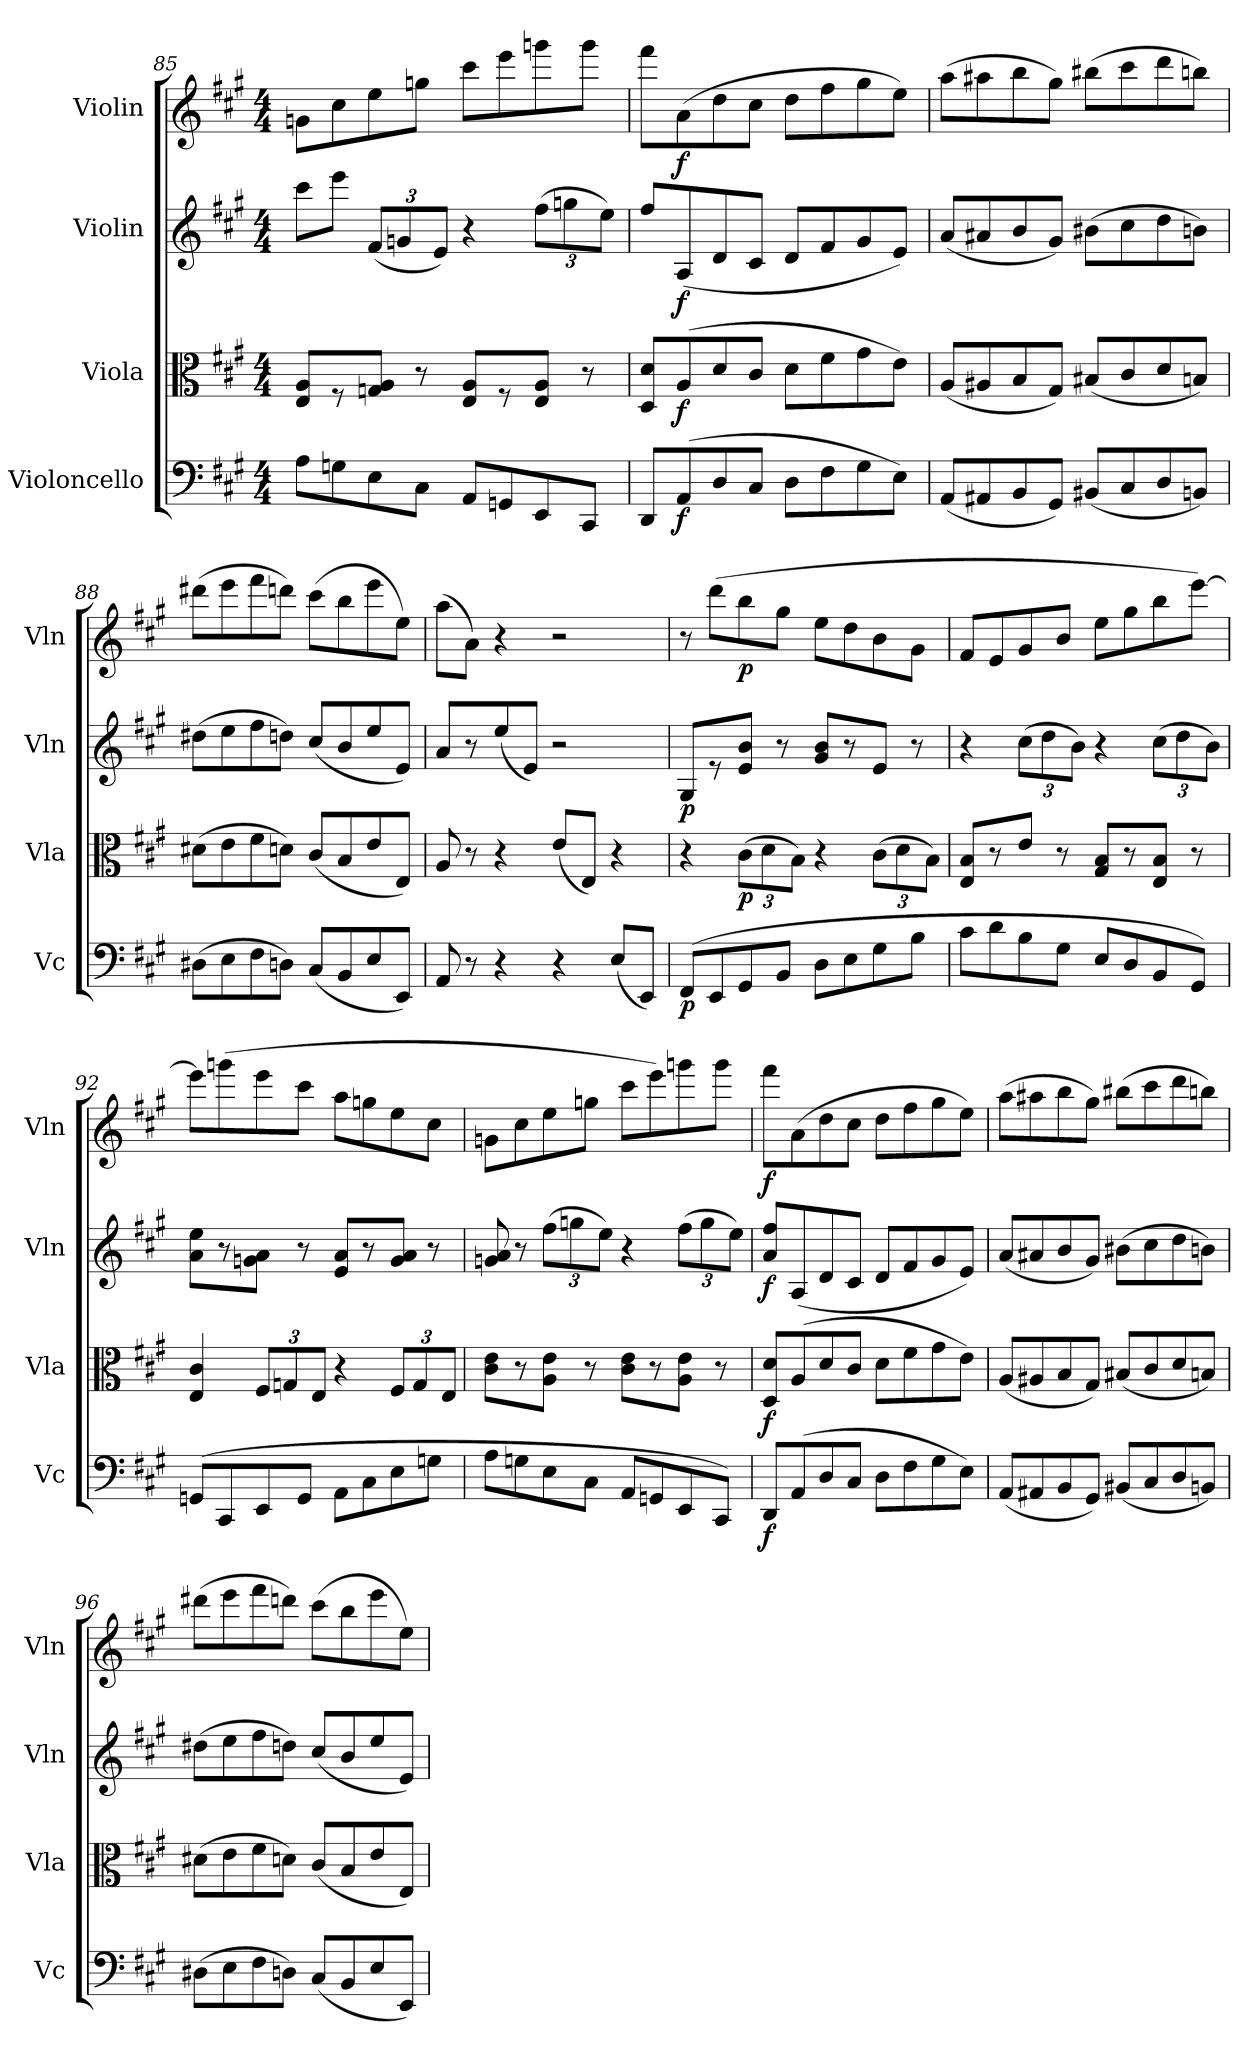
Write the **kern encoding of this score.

**kern	**dynam	**kern	**dynam	**kern	**dynam	**kern	**dynam
*part4	*part4	*part3	*part3	*part2	*part2	*part1	*part1
*staff4	*staff4	*staff3	*staff3	*staff2	*staff2	*staff1	*staff1
*I"Violoncello	*	*I"Viola	*	*I"Violin	*	*I"Violin	*
*I'Vc	*	*I'Vla	*	*I'Vln	*	*I'Vln	*
*clefF4	*	*clefC3	*	*clefG2	*	*clefG2	*
*k[f#c#g#]	*	*k[f#c#g#]	*	*k[f#c#g#]	*	*k[f#c#g#]	*
*M4/4	*	*M4/4	*	*M4/4	*	*M4/4	*
=85	=85	=85	=85	=85	=85	=85	=85
8A\L	.	8E/ 8A/L	.	8ccc#\L	.	8gn\L	.
8Gn\	.	8r	.	8eee\J	.	8cc#\	.
8E\	.	8Gn/ 8A/J	.	(12f#/L	.	8ee\	.
.	.	.	.	12gn/	.	.	.
8C#\J	.	8r	.	.	.	8ggn\J	.
.	.	.	.	12e/J)	.	.	.
8AA/L	.	8E/ 8A/L	.	4r	.	8ccc#\L	.
8GGn/	.	8r	.	.	.	8eee\	.
8EE/	.	8E/ 8A/J	.	(12ff#\L	.	8gggn\	.
.	.	.	.	12ggn\	.	.	.
8CC#/J	.	8r	.	.	.	8ggg\J	.
.	.	.	.	12ee\J)	.	.	.
=86	=86	=86	=86	=86	=86	=86	=86
8DD/L	.	8D/ 8d/L	.	8ff#/L	.	8fff#\L	.
(8AA/	f	(8A/	f	(8A/	f	(8a\	f
8D/	.	8d/	.	8d/	.	8dd\	.
8C#/J	.	8c#/J	.	8c#/J	.	8cc#\J	.
8D\L	.	8d\L	.	8d/L	.	8dd\L	.
8F#\	.	8f#\	.	8f#/	.	8ff#\	.
8G#\	.	8g#\	.	8g#/	.	8gg#\	.
8E\J)	.	8e\J)	.	8e/J)	.	8ee\J)	.
=87	=87	=87	=87	=87	=87	=87	=87
(8AA/L	.	(8A/L	.	(8a/L	.	(8aa\L	.
8AA#X/	.	8A#X/	.	8a#X/	.	8aa#X\	.
8BB/	.	8B/	.	8b/	.	8bb\	.
8GG#/J)	.	8G#/J)	.	8g#/J)	.	8gg#\J)	.
(8BB#X/L	.	(8B#X/L	.	(8b#X\L	.	(8bb#X\L	.
8C#/	.	8c#/	.	8cc#\	.	8ccc#\	.
8D/	.	8d/	.	8dd\	.	8ddd\	.
8BBn/J)	.	8Bn/J)	.	8bn\J)	.	8bbn\J)	.
=88	=88	=88	=88	=88	=88	=88	=88
(8D#X\L	.	(8d#X\L	.	(8dd#X\L	.	(8ddd#X\L	.
8E\	.	8e\	.	8ee\	.	8eee\	.
8F#\	.	8f#\	.	8ff#\	.	8fff#\	.
8Dn\J)	.	8dn\J)	.	8ddn\J)	.	8dddn\J)	.
(8C#/L	.	(8c#/L	.	(8cc#/L	.	(8ccc#\L	.
8BB/	.	8B/	.	8b/	.	8bb\	.
8E/	.	8e/	.	8ee/	.	8eee\	.
8EE/J)	.	8E/J)	.	8e/J)	.	8ee\J)	.
=89	=89	=89	=89	=89	=89	=89	=89
8AA/	.	8A/	.	8a/L	.	(8aa\L	.
8r	.	8r	.	8r	.	8a\J)	.
4r	.	4r	.	(8ee/	.	4r	.
.	.	.	.	8e/J)	.	.	.
4r	.	(8e/L	.	2r	.	2r	.
.	.	8E/J)	.	.	.	.	.
(8E/L	.	4r	.	.	.	.	.
8EE/J)	.	.	.	.	.	.	.
=90	=90	=90	=90	=90	=90	=90	=90
(8FF#/L	p	4r	.	8G#/L	p	8r	.
8EE/	.	.	.	8r	.	(8ddd\L	.
8GG#/	.	(12c#\L	p	8e/ 8b/J	.	8bb\	p
.	.	12d\	.	.	.	.	.
8BB/J	.	.	.	8r	.	8gg#\J	.
.	.	12B\J)	.	.	.	.	.
8D\L	.	4r	.	8g#/ 8b/L	.	8ee\L	.
8E\	.	.	.	8r	.	8dd\	.
8G#\	.	(12c#\L	.	8e/J	.	8b\	.
.	.	12d\	.	.	.	.	.
8B\J	.	.	.	8r	.	8g#\J	.
.	.	12B\J)	.	.	.	.	.
=91	=91	=91	=91	=91	=91	=91	=91
8c#\L	.	8E/ 8B/L	.	4r	.	8f#/L	.
8d\	.	8r	.	.	.	8e/	.
8B\	.	8e/J	.	(12cc#\L	.	8g#/	.
.	.	.	.	12dd\	.	.	.
8G#\J	.	8r	.	.	.	8b/J	.
.	.	.	.	12b\J)	.	.	.
8E/L	.	8G#/ 8B/L	.	4r	.	8ee\L	.
8D/	.	8r	.	.	.	8gg#\	.
8BB/	.	8E/ 8B/J	.	(12cc#\L	.	8bb\	.
.	.	.	.	12dd\	.	.	.
8GG#/J)	.	8r	.	.	.	[8eee\J)	.
.	.	.	.	12b\J)	.	.	.
=92	=92	=92	=92	=92	=92	=92	=92
(8GGn/L	.	4E/ 4c#/	.	8a\ 8ee\L	.	8eee\L]	.
8CC#/	.	.	.	8r	.	(8gggn\	.
8EE/	.	12F#/L	.	8gn\ 8a\J	.	8eee\	.
.	.	12Gn/	.	.	.	.	.
8GG/J	.	.	.	8r	.	8ccc#\J	.
.	.	12E/J	.	.	.	.	.
8AA\L	.	4r	.	8e/ 8a/L	.	8aa\L	.
8C#\	.	.	.	8r	.	8ggn\	.
8E\	.	12F#/L	.	8g/ 8a/J	.	8ee\	.
.	.	12G/	.	.	.	.	.
8Gn\J	.	.	.	8r	.	8cc#\J	.
.	.	12E/J	.	.	.	.	.
=93	=93	=93	=93	=93	=93	=93	=93
8A\L	.	8c#\ 8e\L	.	8gn/ 8a/	.	8gn\L	.
8Gn\	.	8r	.	8r	.	8cc#\	.
8E\	.	8A\ 8e\J	.	(12ff#\L	.	8ee\	.
.	.	.	.	12ggn\	.	.	.
8C#\J	.	8r	.	.	.	8ggn\J	.
.	.	.	.	12ee\J)	.	.	.
8AA/L	.	8c#\ 8e\L	.	4r	.	8ccc#\L	.
8GGn/	.	8r	.	.	.	8eee\)	.
8EE/	.	8A\ 8e\J	.	(12ff#\L	.	8gggn\	.
.	.	.	.	12gg\	.	.	.
8CC#/J)	.	8r	.	.	.	8ggg\J	.
.	.	.	.	12ee\J)	.	.	.
=94	=94	=94	=94	=94	=94	=94	=94
8DD/L	f	8D/ 8d/L	f	8a/ 8ff#/L	f	8fff#\L	f
(8AA/	.	(8A/	.	(8A/	.	(8a\	.
8D/	.	8d/	.	8d/	.	8dd\	.
8C#/J	.	8c#/J	.	8c#/J	.	8cc#\J	.
8D\L	.	8d\L	.	8d/L	.	8dd\L	.
8F#\	.	8f#\	.	8f#/	.	8ff#\	.
8G#\	.	8g#\	.	8g#/	.	8gg#\	.
8E\J)	.	8e\J)	.	8e/J)	.	8ee\J)	.
=95	=95	=95	=95	=95	=95	=95	=95
(8AA/L	.	(8A/L	.	(8a/L	.	(8aa\L	.
8AA#X/	.	8A#X/	.	8a#X/	.	8aa#X\	.
8BB/	.	8B/	.	8b/	.	8bb\	.
8GG#/J)	.	8G#/J)	.	8g#/J)	.	8gg#\J)	.
(8BB#X/L	.	(8B#X/L	.	(8b#X\L	.	(8bb#X\L	.
8C#/	.	8c#/	.	8cc#\	.	8ccc#\	.
8D/	.	8d/	.	8dd\	.	8ddd\	.
8BBn/J)	.	8Bn/J)	.	8bn\J)	.	8bbn\J)	.
=96	=96	=96	=96	=96	=96	=96	=96
(8D#X\L	.	(8d#X\L	.	(8dd#X\L	.	(8ddd#X\L	.
8E\	.	8e\	.	8ee\	.	8eee\	.
8F#\	.	8f#\	.	8ff#\	.	8fff#\	.
8Dn\J)	.	8dn\J)	.	8ddn\J)	.	8dddn\J)	.
(8C#/L	.	(8c#/L	.	(8cc#/L	.	(8ccc#\L	.
8BB/	.	8B/	.	8b/	.	8bb\	.
8E/	.	8e/	.	8ee/	.	8eee\	.
8EE/J)	.	8E/J)	.	8e/J)	.	8ee\J)	.
=	=	=	=	=	=	=	=
*-	*-	*-	*-	*-	*-	*-	*-
